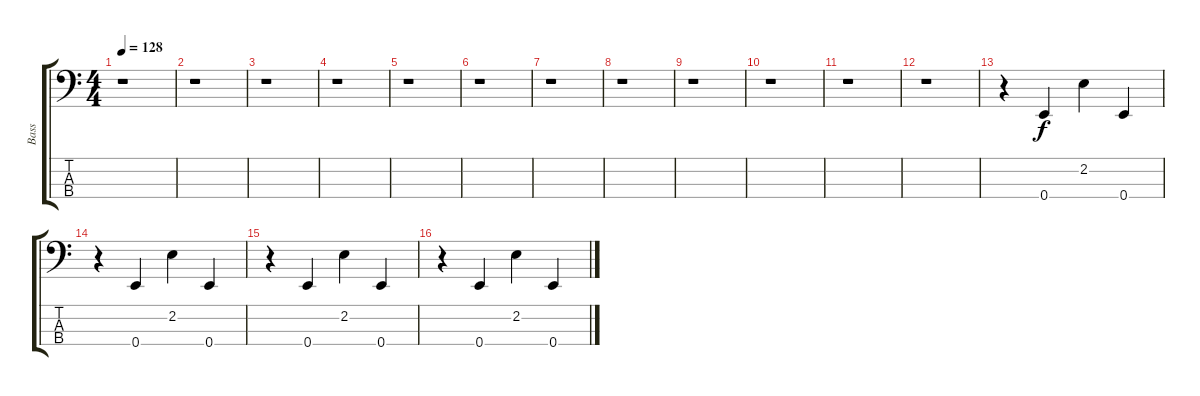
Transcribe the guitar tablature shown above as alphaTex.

\track ("Bass" "Bass") {instrument electricbasspick}
\staff {score tabs}
\tuning (G2 D2 A1 E1) {hide}
\ts (4 4)
\tempo 128
\clef f4
\ks c
r.1{dy f instrument electricbasspick} |
r.1 |
r.1 |
r.1 |
r.1 |
r.1 |
r.1 |
r.1 |
r.1 |
r.1 |
r.1 |
r.1 |
r.4 0.4.4 2.2.4 0.4.4 |
r.4 0.4.4 2.2.4 0.4.4 |
r.4 0.4.4 2.2.4 0.4.4 |
r.4 0.4.4 2.2.4 0.4.4
